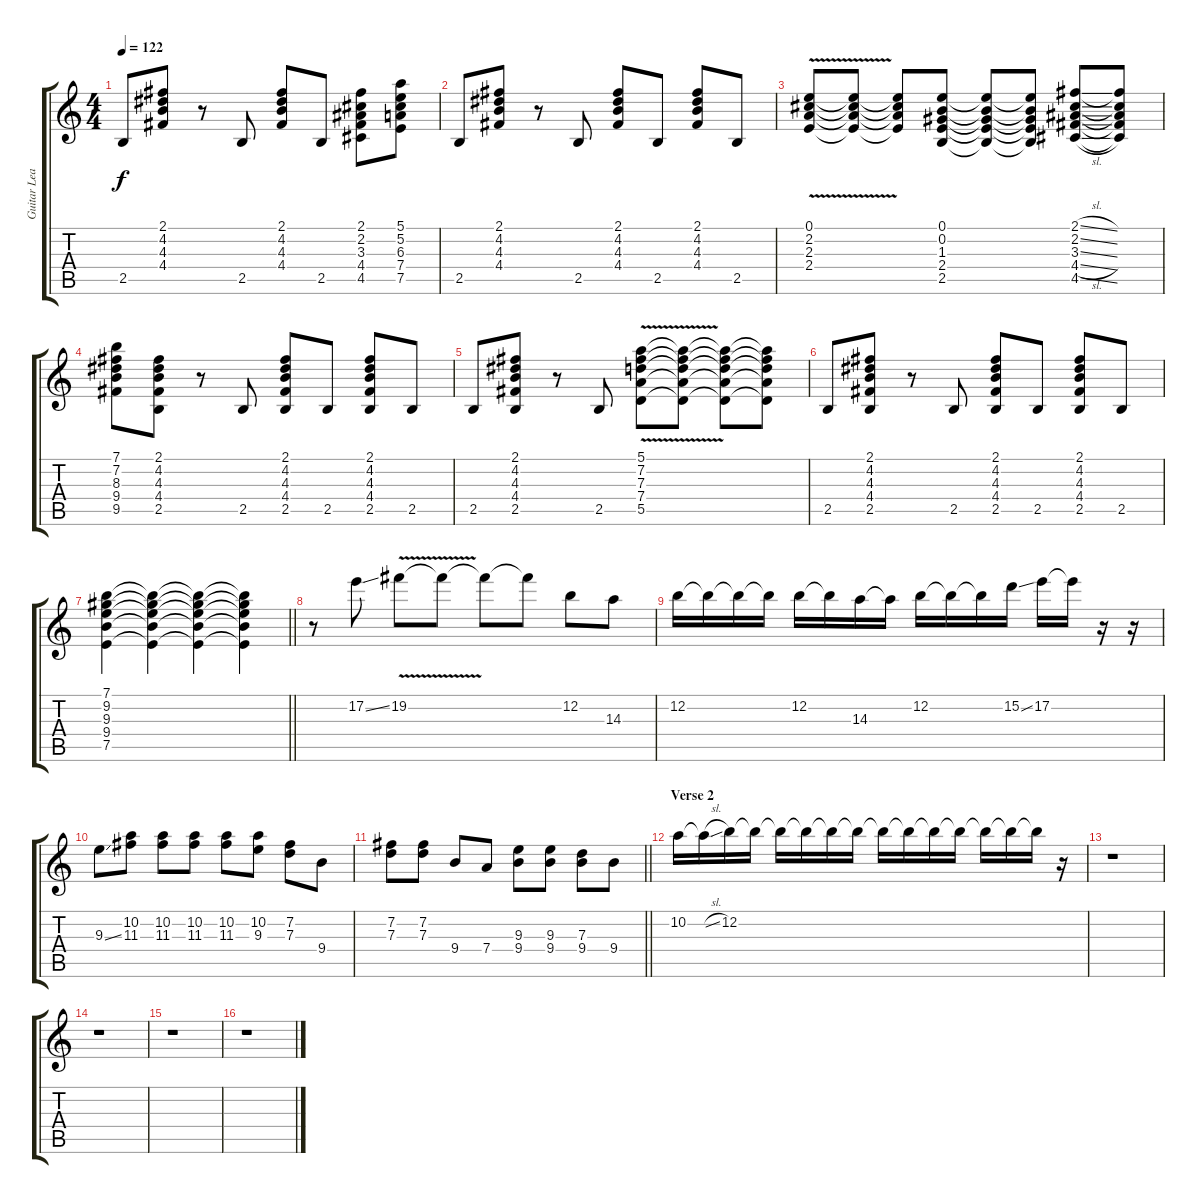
\track ("Guitar Leads & Fills" "Guitar Lea") {instrument distortionguitar}
\staff {score tabs}
\tuning (E4 B3 G3 D3 A2 E2) {hide}
\ts (4 4)
\tempo 122
\clef g2
\ks c
2.5.8{dy f} (2.1 4.2 4.3 4.4).8 r.8 2.5.8 (2.1 4.2 4.3 4.4).8 2.5.8 (2.1 2.2 3.3 4.4 4.5).8 (5.1 5.2 6.3 7.4 7.5).8 |
2.5.8 (2.1 4.2 4.3 4.4).8 r.8 2.5.8 (2.1 4.2 4.3 4.4).8 2.5.8 (2.1 4.2 4.3 4.4).8 2.5.8 |
(0.1{v} 2.2 2.3 2.4).8 (0.1{t} 2.2{t} 2.3{t} 2.4{t}).8 (0.1{t} 2.2{t} 2.3{t} 2.4{t}).8 (0.1 0.2 1.3 2.4 2.5).8 (0.1{t} 0.2{t} 1.3{t} 2.4{t} 2.5{t}).8 (0.1{t} 0.2{t} 1.3{t} 2.4{t} 2.5{t}).8 (2.1{sl} 2.2{sl} 3.3{sl} 4.4{sl} 4.5{sl}).8 (2.1{t} 2.2{t} 3.3{t} 4.4{t} 4.5{t}).8 |
(7.1 7.2 8.3 9.4 9.5).8 (2.1 4.2 4.3 4.4 2.5).8 r.8 2.5.8 (2.1 4.2 4.3 4.4 2.5).8 2.5.8 (2.1 4.2 4.3 4.4 2.5).8 2.5.8 |
2.5.8 (2.1 4.2 4.3 4.4 2.5).8 r.8 2.5.8 (5.1 7.2 7.3{v} 7.4{v} 5.5).8 (5.1{t} 7.2{t} 7.3{t} 7.4{t} 5.5{t}).8 (5.1{t} 7.2{t} 7.3{t} 7.4{t} 5.5{t}).8 (5.1{t} 7.2{t} 7.3{t} 7.4{t} 5.5{t}).8 |
2.5.8 (2.1 4.2 4.3 4.4 2.5).8 r.8 2.5.8 (2.1 4.2 4.3 4.4 2.5).8 2.5.8 (2.1 4.2 4.3 4.4 2.5).8 2.5.8 |
\barLineRight lightlight
(7.1 9.2 9.3 9.4 7.5).4 (7.1{t} 9.2{t} 9.3{t} 9.4{t} 7.5{t}).4 (7.1{t} 9.2{t} 9.3{t} 9.4{t} 7.5{t}).4 (7.1{t} 9.2{t} 9.3{t} 9.4{t} 7.5{t}).4 |
r.8 17.2{ss}.8 19.2{v}.8 19.2{t}.8 19.2{t}.8 19.2{t}.8 12.2.8 14.3.8 |
12.2.16 12.2{t}.16 12.2{t}.16 12.2{t}.16 12.2.16 12.2{t}.16 14.3.16 14.3{t}.16 12.2.16 12.2{t}.16 12.2{t}.16 15.2{ss}.16 17.2.16 17.2{t}.16 r.16 r.16 |
9.3{ss}.8 (10.2 11.3).8 (10.2 11.3).8 (10.2 11.3).8 (10.2 11.3).8 (10.2 9.3).8 (7.2 7.3).8 9.4.8 |
\barLineRight lightlight
(7.2 7.3).8 (7.2 7.3).8 9.4.8 7.4.8 (9.3 9.4).8 (9.3 9.4).8 (7.3 9.4).8 9.4.8 |
\section ("" "Verse 2")
10.2.16 10.2{sl t}.16 12.2.16 12.2{t}.16 12.2{t}.16 12.2{t}.16 12.2{t}.16 12.2{t}.16 12.2{t}.16 12.2{t}.16 12.2{t}.16 12.2{t}.16 12.2{t}.16 12.2{t}.16 12.2{t}.16 r.16 |
r.1 |
r.1 |
r.1 |
r.1
